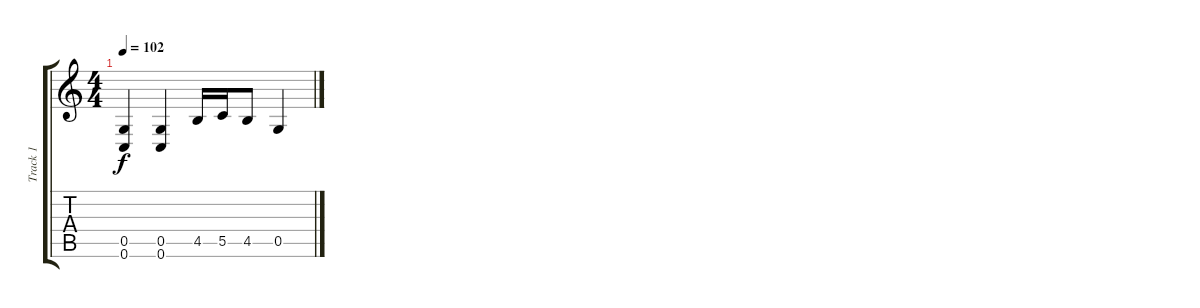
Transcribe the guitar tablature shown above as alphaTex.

\track ("Track 1" "Track 1") {instrument overdrivenguitar}
\staff {score tabs}
\tuning (D4 A3 F3 C3 G2 C2) {hide}
\ts (4 4)
\tempo 102
\clef g2
\ks c
(0.5 0.6).4{dy f} (0.5 0.6).4 4.5.16 5.5.16 4.5.8 0.5.4
